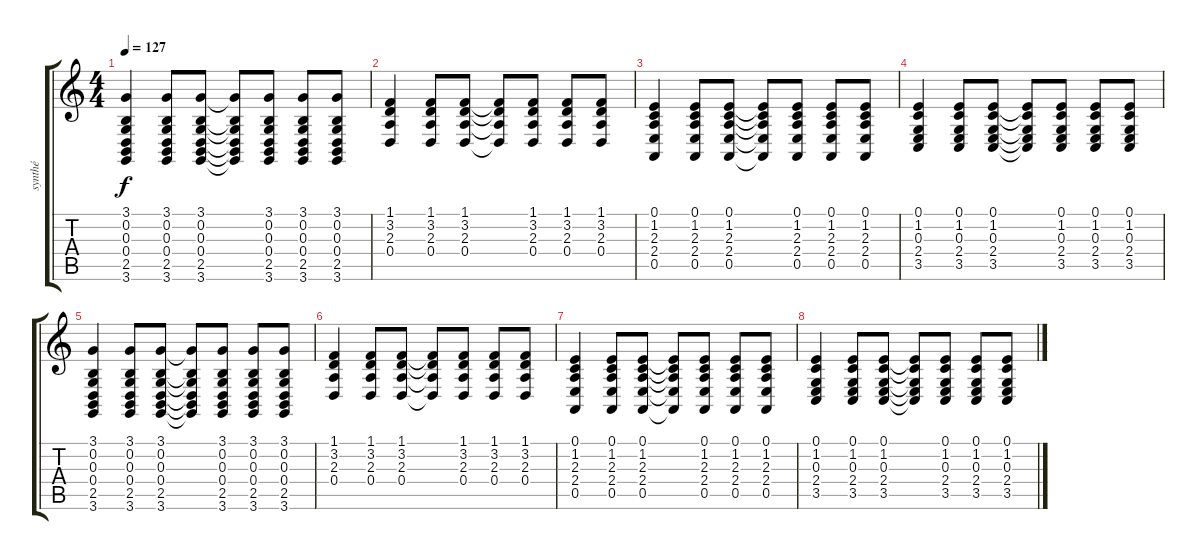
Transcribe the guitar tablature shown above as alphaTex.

\track ("synthé" "synthé") {instrument electricgrandpiano}
\staff {score tabs}
\tuning (E4 B3 G3 D3 A2 E2) {hide}
\ts (4 4)
\tempo 127
\clef g2
\ks c
(3.1 0.2 0.3 0.4 2.5 3.6).4{dy f volume 8} (3.1 0.2 0.3 0.4 2.5 3.6).8 (3.1 0.2 0.3 0.4 2.5 3.6).8 (3.1{t} 0.2{t} 0.3{t} 0.4{t} 2.5{t} 3.6{t}).8 (3.1 0.2 0.3 0.4 2.5 3.6).8 (3.1 0.2 0.3 0.4 2.5 3.6).8 (3.1 0.2 0.3 0.4 2.5 3.6).8 |
(1.1 3.2 2.3 0.4).4 (1.1 3.2 2.3 0.4).8 (1.1 3.2 2.3 0.4).8 (1.1{t} 3.2{t} 2.3{t} 0.4{t}).8 (1.1 3.2 2.3 0.4).8 (1.1 3.2 2.3 0.4).8 (1.1 3.2 2.3 0.4).8 |
(0.1 1.2 2.3 2.4 0.5).4 (0.1 1.2 2.3 2.4 0.5).8 (0.1 1.2 2.3 2.4 0.5).8 (0.1{t} 1.2{t} 2.3{t} 2.4{t} 0.5{t}).8 (0.1 1.2 2.3 2.4 0.5).8 (0.1 1.2 2.3 2.4 0.5).8 (0.1 1.2 2.3 2.4 0.5).8 |
(0.1 1.2 0.3 2.4 3.5).4 (0.1 1.2 0.3 2.4 3.5).8 (0.1 1.2 0.3 2.4 3.5).8 (0.1{t} 1.2{t} 0.3{t} 2.4{t} 3.5{t}).8 (0.1 1.2 0.3 2.4 3.5).8 (0.1 1.2 0.3 2.4 3.5).8 (0.1 1.2 0.3 2.4 3.5).8 |
(3.1 0.2 0.3 0.4 2.5 3.6).4{volume 8} (3.1 0.2 0.3 0.4 2.5 3.6).8 (3.1 0.2 0.3 0.4 2.5 3.6).8 (3.1{t} 0.2{t} 0.3{t} 0.4{t} 2.5{t} 3.6{t}).8 (3.1 0.2 0.3 0.4 2.5 3.6).8 (3.1 0.2 0.3 0.4 2.5 3.6).8 (3.1 0.2 0.3 0.4 2.5 3.6).8 |
(1.1 3.2 2.3 0.4).4 (1.1 3.2 2.3 0.4).8 (1.1 3.2 2.3 0.4).8 (1.1{t} 3.2{t} 2.3{t} 0.4{t}).8 (1.1 3.2 2.3 0.4).8 (1.1 3.2 2.3 0.4).8 (1.1 3.2 2.3 0.4).8 |
(0.1 1.2 2.3 2.4 0.5).4 (0.1 1.2 2.3 2.4 0.5).8 (0.1 1.2 2.3 2.4 0.5).8 (0.1{t} 1.2{t} 2.3{t} 2.4{t} 0.5{t}).8 (0.1 1.2 2.3 2.4 0.5).8 (0.1 1.2 2.3 2.4 0.5).8 (0.1 1.2 2.3 2.4 0.5).8 |
(0.1 1.2 0.3 2.4 3.5).4 (0.1 1.2 0.3 2.4 3.5).8 (0.1 1.2 0.3 2.4 3.5).8 (0.1{t} 1.2{t} 0.3{t} 2.4{t} 3.5{t}).8 (0.1 1.2 0.3 2.4 3.5).8 (0.1 1.2 0.3 2.4 3.5).8 (0.1 1.2 0.3 2.4 3.5).8
